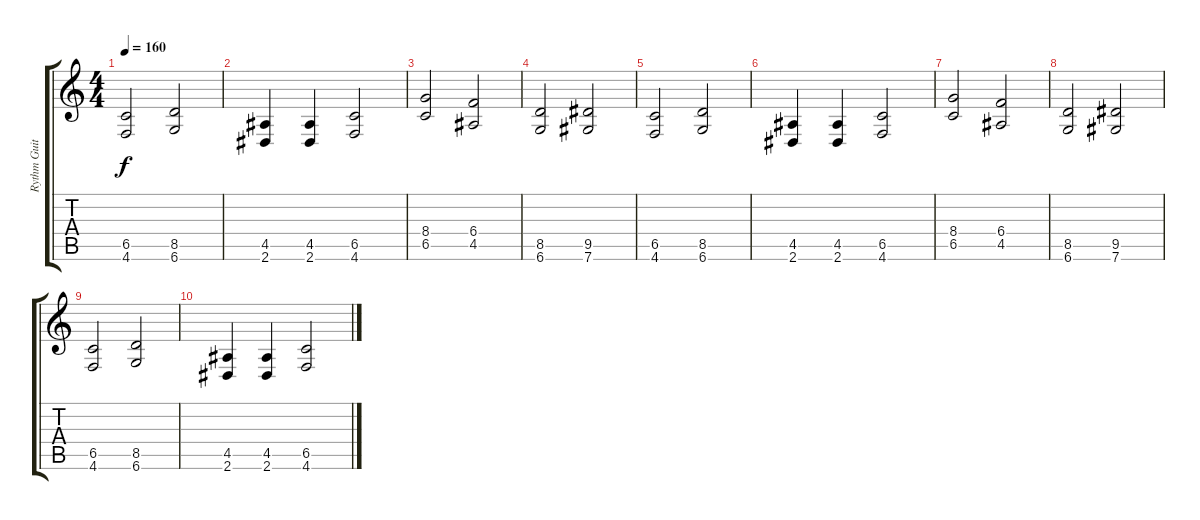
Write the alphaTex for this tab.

\track ("Rythm Guitar" "Rythm Guit") {instrument distortionguitar}
\staff {score tabs}
\tuning (Db4 Ab3 E3 B2 Gb2 Db2) {hide}
\ts (4 4)
\tempo 160
\clef g2
\ks c
(6.5 4.6).2{dy f} (8.5 6.6).2 |
(4.5 2.6).4 (4.5 2.6).4 (6.5 4.6).2 |
(8.4 6.5).2 (6.4 4.5).2 |
(8.5 6.6).2 (9.5 7.6).2 |
(6.5 4.6).2 (8.5 6.6).2 |
(4.5 2.6).4 (4.5 2.6).4 (6.5 4.6).2 |
(8.4 6.5).2 (6.4 4.5).2 |
(8.5 6.6).2 (9.5 7.6).2 |
(6.5 4.6).2 (8.5 6.6).2 |
(4.5 2.6).4 (4.5 2.6).4 (6.5 4.6).2
